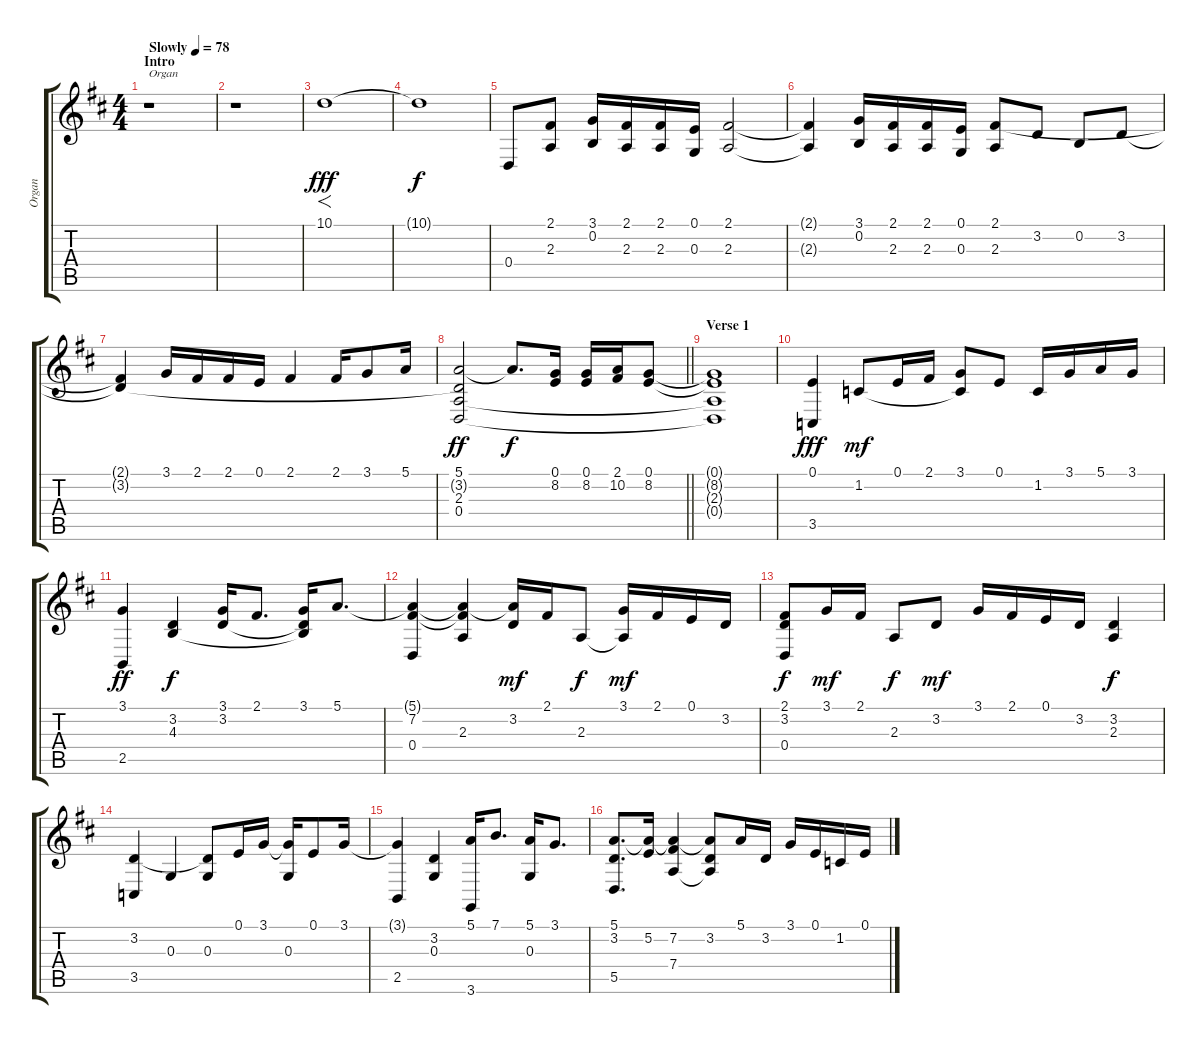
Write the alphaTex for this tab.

\track ("Organ" "Organ") {instrument drawbarorgan}
\staff {score tabs}
\tuning (E4 B3 G3 D3 A2 E2) {hide}
\ts (4 4)
\section ("" "Intro")
\tempo (78 "Slowly")
\clef g2
\ks d
r.1{txt "Organ" dy fff instrument drawbarorgan} |
r.1 |
10.1.1{f} |
10.1{t}.1{dy f} |
0.4.8 (2.1 2.3).8 (3.1 0.2).16 (2.1 2.3).16 (2.1 2.3).16 (0.1 0.3).16 (2.1 2.3).2 |
(2.1{t} 2.3{t}).4 (3.1 0.2).16 (2.1 2.3).16 (2.1 2.3).16 (0.1 0.3).16 (2.1 2.3).8 3.2.8 0.2.8 3.2.8 |
(2.1{t} 3.2{t}).4 3.1.16 2.1.16 2.1.16 0.1.16 2.1.4 2.1.16 3.1.8 5.1.16 |
\barLineRight lightlight
(5.1 3.2{t} 2.3 0.4).2{dy ff} 5.1{t}.8{d dy f} (0.1 8.2).16 (0.1 8.2).16 (2.1 10.2).16 (0.1 8.2).8 |
\section ("" "Verse 1")
(0.1{t} 8.2{t} 2.3{t} 0.4{t}).1 |
(0.1 3.5).4{dy fff} 1.2.8{dy mf} 0.1.16 2.1.16 (3.1 1.2{t}).8 0.1.8 1.2.16 3.1.16 5.1.16 3.1.16 |
(3.1 2.5).4{dy ff} (3.2 4.3).4{dy f} (3.1 3.2).16 2.1.8{d} (3.1 3.2{t} 4.3{t}).16 5.1.8{d} |
(5.1{t} 7.2 0.4).4 (5.1{t} 7.2{t} 2.3).4 (5.1{t} 3.2).16{dy mf} 2.1.16 2.3.8{dy f} (3.1 2.3{t}).16{dy mf} 2.1.16 0.1.16 3.2.16 |
(2.1 3.2 0.4).8{dy f} 3.1.16{dy mf} 2.1.16 2.3.8{dy f} 3.2.8{dy mf} 3.1.16 2.1.16 0.1.16 3.2.16 (3.2 2.3).4{dy f} |
(3.2 3.5).4 0.3.4 (3.2{t} 0.3).8 0.1.16 3.1.16 (3.1{t} 0.3).16 0.1.8 3.1.16 |
(3.1{t} 2.5).4 (3.2 0.3).4 (5.1 3.6).16 7.1.8{d} (5.1 0.3).16 3.1.8{d} |
(5.1 3.2 5.5).8{d} (5.1{t} 5.2).16 (5.1{t} 7.2 7.4).4 (5.1{t} 3.2 7.4{t}).8 5.1.16 3.2.16 3.1.16 0.1.16 1.2.16 0.1.16
